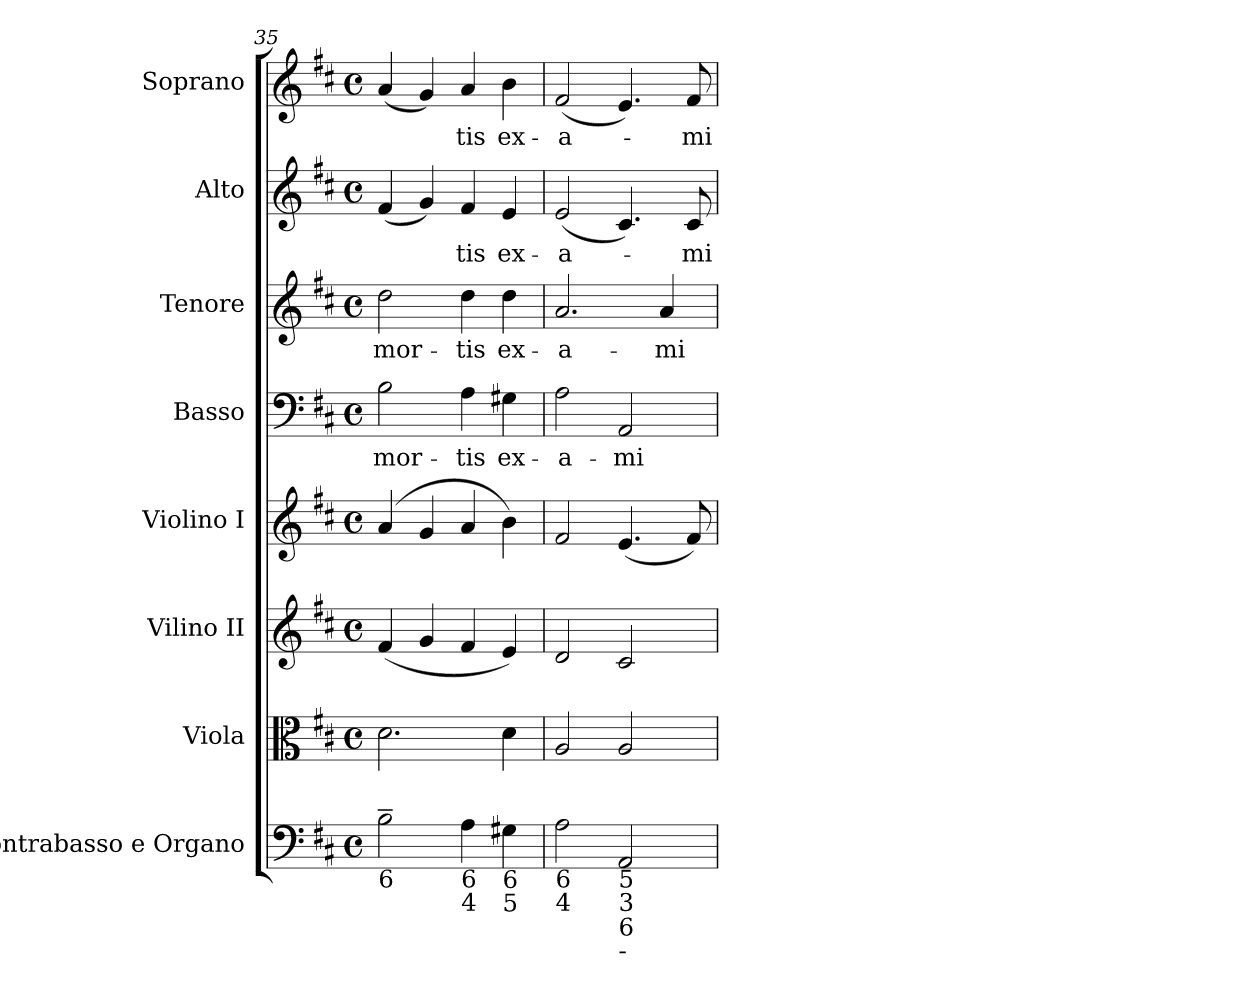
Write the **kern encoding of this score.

**kern	**kern	**kern	**kern	**kern	**text	**kern	**text	**kern	**text	**kern	**text
*part8	*part7	*part6	*part5	*part4	*part4	*part3	*part3	*part2	*part2	*part1	*part1
*staff8	*staff7	*staff6	*staff5	*staff4	*staff4	*staff3	*staff3	*staff2	*staff2	*staff1	*staff1
*I"Contrabasso e Organo	*I"Viola	*I"Vilino II	*I"Violino I	*I"Basso	*	*I"Tenore	*	*I"Alto	*	*I"Soprano	*
*I'Cb. e Org.	*I'Vla.	*I'Vl. II	*I'Vl. I	*I'B	*	*I'T	*	*I'A	*	*I'S	*
!!LO:PB:g=z
*clefF4	*clefC3	*clefG2	*clefG2	*clefF4	*	*clefG2	*	*clefG2	*	*clefG2	*
*k[f#c#]	*k[f#c#]	*k[f#c#]	*k[f#c#]	*k[f#c#]	*	*k[f#c#]	*	*k[f#c#]	*	*k[f#c#]	*
*D:	*D:	*D:	*D:	*D:	*	*D:	*	*D:	*	*D:	*
*M4/4	*M4/4	*M4/4	*M4/4	*M4/4	*	*M4/4	*	*M4/4	*	*M4/4	*
*met(c)	*met(c)	*met(c)	*met(c)	*met(c)	*	*met(c)	*	*met(c)	*	*met(c)	*
=35	=35	=35	=35	=35	=35	=35	=35	=35	=35	=35	=35
!LO:TX:b:t=6	!	!	!	!	!	!	!	!	!	!	!
!	!	!	!	!	!LO:LY:b	!	!LO:LY:b	!	!	!	!
2B~\	2.d\	(<4f#/	(4a/	2B\	mor-	2dd\	mor-	(<4f#/	.	(<4a/	.
.	.	4g/	4g/	.	.	.	.	4g/)	.	4g/)	.
!LO:TX:b:t=6\n4	!	!	!	!	!	!	!	!	!	!	!
!	!	!	!	!	!LO:LY:b	!	!LO:LY:b	!	!LO:LY:b	!	!LO:LY:b
4A\	.	4f#/	4a/	4A\	-tis	4dd\	-tis	4f#/	-tis	4a/	-tis
!LO:TX:b:t=6\n5	!	!	!	!	!	!	!	!	!	!	!
!	!	!	!	!	!LO:LY:b	!	!LO:LY:b	!	!LO:LY:b	!	!LO:LY:b
4G#X\	4d\	4e/)	4b\)	4G#X\	ex-	4dd\	ex-	4e/	ex-	4b\	ex-
=36	=36	=36	=36	=36	=36	=36	=36	=36	=36	=36	=36
!LO:TX:b:t=6\n4	!	!	!	!	!	!	!	!	!	!	!
!	!	!	!	!	!LO:LY:b	!	!LO:LY:b	!	!LO:LY:b	!	!LO:LY:b
2A\	2A/	2d/	2f#/	2A\	-a-	2.a/	-a-	(<2e/	-a-	(<2f#/	-a-
!LO:TX:b:t=5\n3	!	!	!	!	!	!	!	!	!	!	!
!LO:TX:b:t=6\n-	!	!	!	!	!	!	!	!	!	!	!
!	!	!	!	!	!LO:LY:b	!	!	!	!	!	!
2AA/	2A/	2c#/	(<4.e/	2AA/	-mi-	.	.	4.c#/)	.	4.e/)	.
!	!	!	!	!	!	!	!LO:LY:b	!	!	!	!
.	.	.	.	.	.	4a/	-mi-	.	.	.	.
!	!	!	!	!	!	!	!	!	!LO:LY:b	!	!LO:LY:b
.	.	.	8f#/)	.	.	.	.	8c#/	-mi-	8f#/	-mi-
=	=	=	=	=	=	=	=	=	=	=	=
*-	*-	*-	*-	*-	*-	*-	*-	*-	*-	*-	*-
